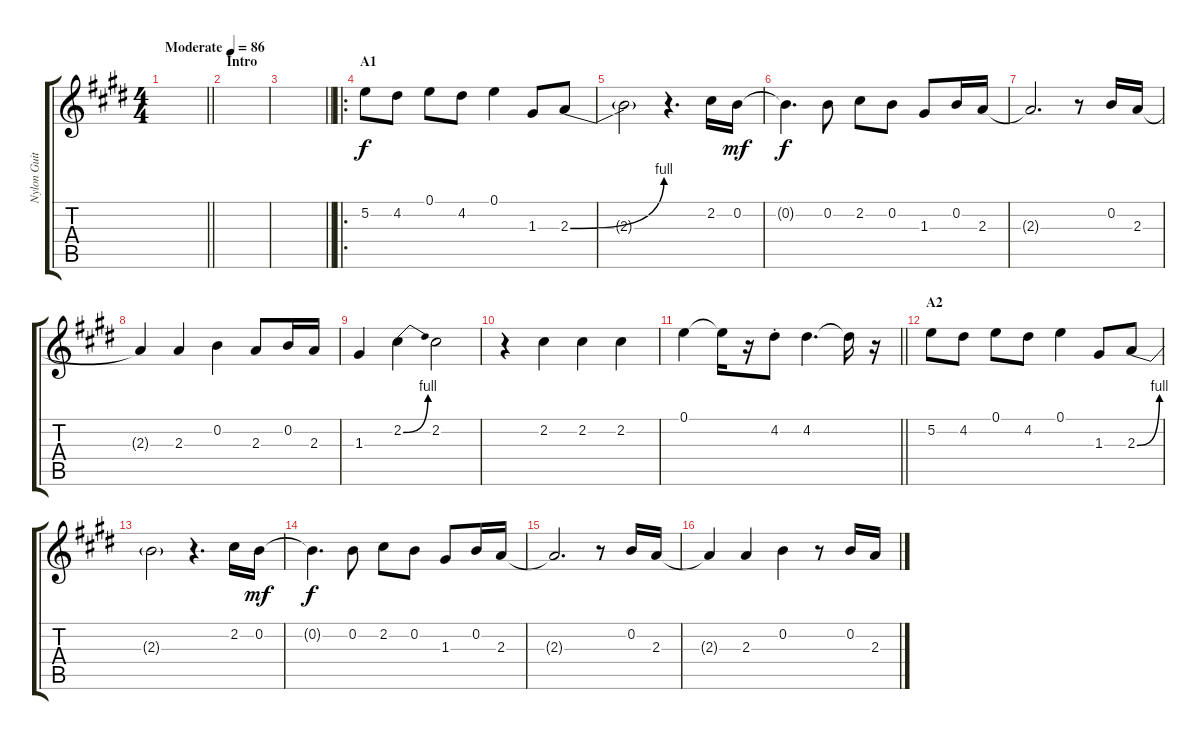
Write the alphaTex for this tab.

\track ("Nylon Guitar" "Nylon Guit") {instrument acousticguitarnylon}
\staff {score tabs}
\tuning (E4 B3 G3 D3 A2 E2) {hide}
\ts (4 4)
\tempo (86 "Moderate")
\clef g2
\barLineRight lightlight
\ks e
|
\section ("" "Intro")
|
\barLineRight lightlight
|
\ro
\section ("" "A1")
5.2.8 4.2.8 0.1.8 4.2.8 0.1.4 1.3.8 2.3{be (bend 0 0 60 4)}.8 |
2.3{t}.2 r.4{d} 2.2.16 0.2.16{dy mf} |
0.2{t}.4{d dy f} 0.2.8 2.2.8 0.2.8 1.3.8 0.2.16 2.3.16 |
2.3{t}.2{d} r.8 0.2.16 2.3.16 |
2.3{t}.4 2.3.4 0.2.4 2.3.8 0.2.16 2.3.16 |
1.3.4 2.2{be (bend 0 0 60 4)}.4 2.2.2 |
r.4 2.2.4 2.2.4 2.2.4 |
\barLineRight lightlight
0.1.4 0.1{t}.16 r.16 4.2{st}.8 4.2.4{d} 4.2{t}.16 r.16 |
\section ("" "A2")
5.2.8 4.2.8 0.1.8 4.2.8 0.1.4 1.3.8 2.3{be (bend 0 0 60 4)}.8 |
2.3{t}.2 r.4{d} 2.2.16 0.2.16{dy mf} |
0.2{t}.4{d dy f} 0.2.8 2.2.8 0.2.8 1.3.8 0.2.16 2.3.16 |
2.3{t}.2{d} r.8 0.2.16 2.3.16 |
2.3{t}.4 2.3.4 0.2.4 r.8 0.2.16 2.3.16
